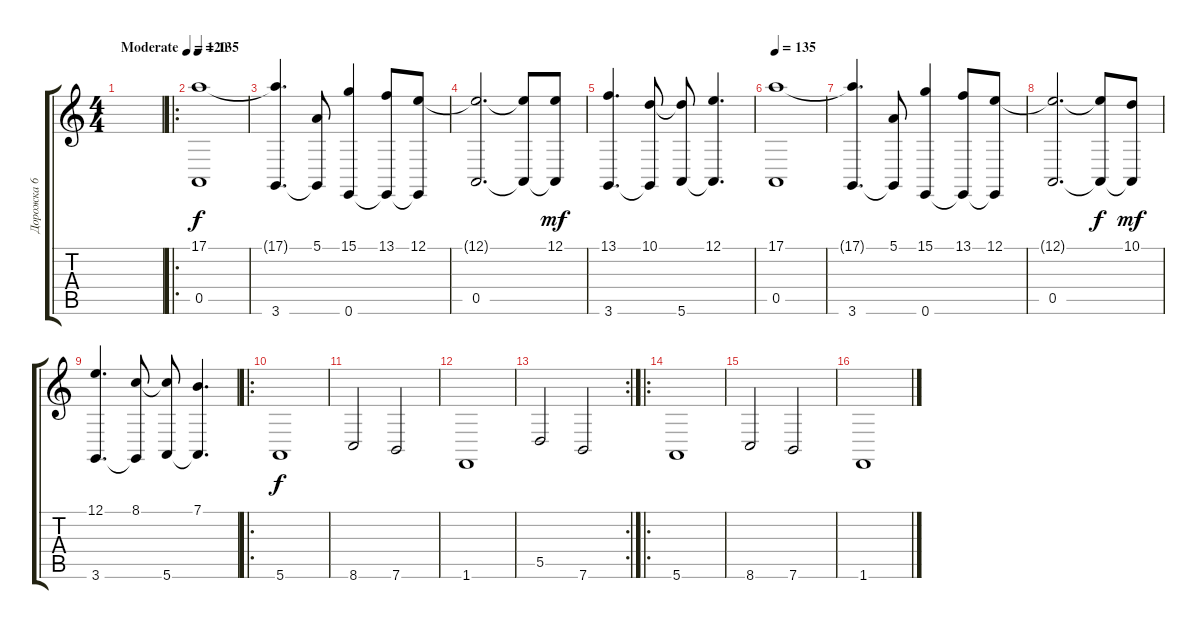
\track ("Дорожка 6" "Дорожка 6") {solo instrument honkytonkpiano}
\staff {score tabs}
\tuning (E4 B3 G3 D3 A2 E2) {hide}
\ts (4 4)
\tempo (120 "Moderate")
\tempo 135
\tempo (120 "Moderate")
\clef g2
\ks c
|
\ro
\tempo 135
(17.1 0.5).1 |
(17.1{t} 3.6).4{d} (5.1 3.6{t}).8 (15.1 0.6).4 (13.1 0.6{t}).8 (12.1 0.6{t}).8 |
(12.1{t} 0.5).2{d} (12.1{t} 0.5{t}).8{dy f} (12.1 0.5{t}).8{dy mf} |
(13.1 3.6).4{d} (10.1 3.6{t}).8 (10.1{t} 5.6).8 (12.1 5.6{t}).4{d} |
\tempo 135
(17.1 0.5).1 |
(17.1{t} 3.6).4{d} (5.1 3.6{t}).8 (15.1 0.6).4 (13.1 0.6{t}).8 (12.1 0.6{t}).8 |
(12.1{t} 0.5).2{d} (12.1{t} 0.5{t}).8{dy f} (10.1 0.5{t}).8{dy mf} |
(12.1 3.6).4{d} (8.1 3.6{t}).8 (8.1{t} 5.6).8 (7.1 5.6{t}).4{d} |
\ro
5.6.1{dy f} |
8.6.2 7.6.2 |
1.6.1 |
\rc 2
5.5.2 7.6.2 |
\ro
5.6.1 |
8.6.2 7.6.2 |
1.6.1
